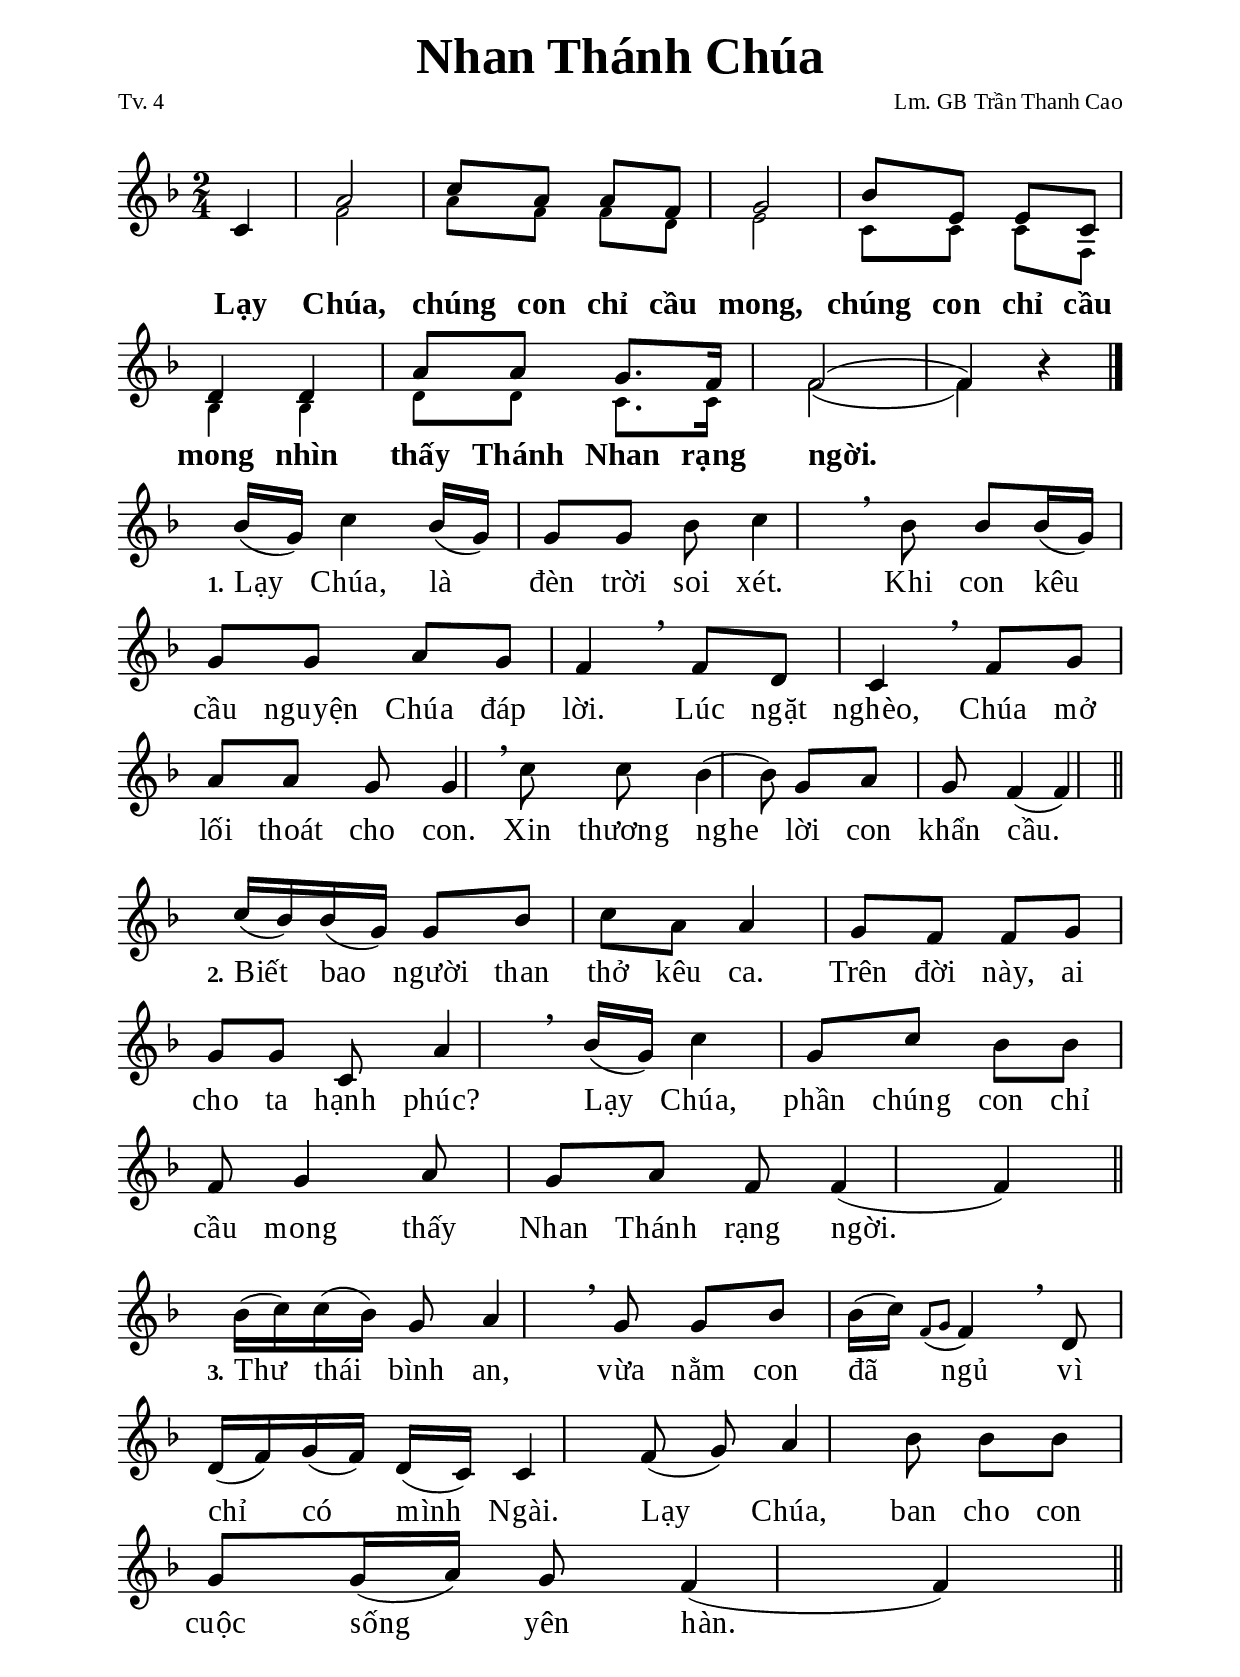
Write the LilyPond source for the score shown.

% Cài đặt chung
\version "2.20.0"
\include "english.ly"

\header {
  title = \markup { \fontsize #3 "Nhan Thánh Chúa" }
  poet = "Tv. 4"
  composer = "Lm. GB Trần Thanh Cao"
  arranger = " "
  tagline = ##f
}

\paper {
  #(set-paper-size "a4")
  top-margin = 10\mm
  bottom-margin = 10\mm
  left-margin = 20\mm
  right-margin = 20\mm
  indent = #0
  #(define fonts
    (make-pango-font-tree
      "Liberation Serif"
      "Liberation Serif"
      "Liberation Serif"
      (/ 20 20)))
  page-count = #1
}

% Nhạc điệp khúc
nhacDiepKhucSop= \relative c' {
  \partial 4 c4 |
  a'2 |
  c8 a a f |
  g2 |
  bf8 e, e c |
  d4 d |
  a'8 a g8. f16 |
  f2 ( |
  f4) r4 \bar "|."
}

nhacDiepKhucBass= \relative c' {
  \skip 4
  f2 |
  a8 f f d |
  e2 |
  c8 c c f, |
  bf4 bf |
  d8 d c8. c16 |
  f2 ( |
  f4) r
}

% Nhạc phiên khúc
nhacPhienKhucMot = \relative c'' {
  bf16 (g) c4 bf16 (g) g8 g bf c4 \breathe
  bf8 bf bf16 (g) g8 g a g f4 \breathe
  f8 d c4 \breathe
  f8 g a a g g4 \breathe
  c8 c bf4 (bf8) 
  g a g f4 (f) \bar "||"
}

nhacPhienKhucHai = \relative c'' {
  c16 (bf) bf (g) g8 bf c a a4 g8 f f g g g c, a'4 \breathe
  bf16 (g) c4 g8 c bf bf f g4 a8 g a f f4 (f) \bar "||"
}

nhacPhienKhucBa = \relative c'' {
  bf16 (c) c (bf) g8 a4 \breathe
  g8 g bf bf16 (c)
  \acciaccatura { f,8 [g] } f4 \breathe
  d8 d16 (f) g (f) d (c) c4 f8 (g) a4 bf8 bf bf
  g g16 (a) g8 f4 (f) \bar "||"
}

% Lời điệp khúc
loiDiepKhuc = \lyricmode {
  Lạy Chúa, chúng con chỉ cầu mong,
  chúng con chỉ cầu mong nhìn thấy Thánh Nhan rạng ngời.
}

% Lời phiên khúc
loiPhienKhucMot = \lyricmode {
  \set stanza = #"1."
  Lạy Chúa, là đèn trời soi xét.
  Khi con kêu cầu nguyện Chúa đáp lời.
  Lúc ngặt nghèo, Chúa mở lối thoát cho con.
  Xin thương nghe lời con khẩn cầu.
}

loiPhienKhucHai = \lyricmode {
  \set stanza = #"2."
  Biết bao người than thở kêu ca.
  Trên đời này, ai cho ta hạnh phúc?
  Lạy Chúa, phần chúng con chỉ cầu mong
  thấy Nhan Thánh rạng ngời.
}

loiPhienKhucBa = \lyricmode {
  \set stanza = #"3."
  Thư thái bình an, vừa nằm con đã ngủ vì chỉ có mình Ngài.
  Lạy Chúa, ban cho con cuộc sống yên hàn.
}


% Dàn trang
\score {
  \new ChoirStaff <<
    \new Staff = diepKhuc \with {
        \consists "Merge_rests_engraver"
        \magnifyStaff #(magstep +1)
      }
      <<
      \new Voice = beSop {
        \voiceOne \key f \major \time 2/4 \nhacDiepKhucSop
      }
      \new Voice = beBas {
        \override NoteHead.font-size = #-2
        \voiceTwo \key f \major \time 2/4 \nhacDiepKhucBass
      }
    >>
    \new Lyrics \lyricsto beSop \loiDiepKhuc
  >>
  \layout {
    \override Lyrics.LyricText.font-series = #'bold
    \override Lyrics.LyricText.font-size = #+3
    \override Lyrics.LyricSpace.minimum-distance = #2.0
    \override Score.BarNumber.break-visibility = ##(#f #f #f)
    \override Score.SpacingSpanner.uniform-stretching = ##t
  }
}

\score {
  \new ChoirStaff <<
    \new Staff = phienKhuc \with {
        \magnifyStaff #(magstep +1)
      }
      <<
      \new Voice = beSop {
        \key f \major \time 2/4 \nhacPhienKhucMot
      }
    >>
    \new Lyrics \lyricsto beSop \loiPhienKhucMot
  >>
  \layout {
    \override Staff.TimeSignature.transparent = ##t
    \override Lyrics.LyricText.font-size = #+3
    \override Lyrics.LyricSpace.minimum-distance = #2.5
    \override Score.BarNumber.break-visibility = ##(#f #f #f)
    \override Score.SpacingSpanner.uniform-stretching = ##t
    \set Score.barAlways = ##t
    \set Score.defaultBarType = ""
  } 
}

\score {
  \new ChoirStaff <<
    \new Staff = phienKhuc \with {
        \magnifyStaff #(magstep +1)
      }
      <<
      \new Voice = beSop {
        \key f \major \time 2/4 \nhacPhienKhucHai
      }
    >>
    \new Lyrics \lyricsto beSop \loiPhienKhucHai
  >>
  \layout {
    \override Staff.TimeSignature.transparent = ##t
    \override Lyrics.LyricText.font-size = #+3
    \override Lyrics.LyricSpace.minimum-distance = #2.5
    \override Score.BarNumber.break-visibility = ##(#f #f #f)
    \override Score.SpacingSpanner.uniform-stretching = ##t
    \set Score.barAlways = ##t
    \set Score.defaultBarType = ""
  } 
}

\score {
  \new ChoirStaff <<
    \new Staff = phienKhuc \with {
        \magnifyStaff #(magstep +1)
      }
      <<
      \new Voice = beSop {
        \key f \major \time 2/4 \nhacPhienKhucBa
      }
    >>
    \new Lyrics \lyricsto beSop \loiPhienKhucBa
  >>
  \layout {
    \override Staff.TimeSignature.transparent = ##t
    \override Lyrics.LyricText.font-size = #+3
    \override Lyrics.LyricSpace.minimum-distance = #2.5
    \override Score.BarNumber.break-visibility = ##(#f #f #f)
    \override Score.SpacingSpanner.uniform-stretching = ##t
    \set Score.barAlways = ##t
    \set Score.defaultBarType = ""
  } 
}
